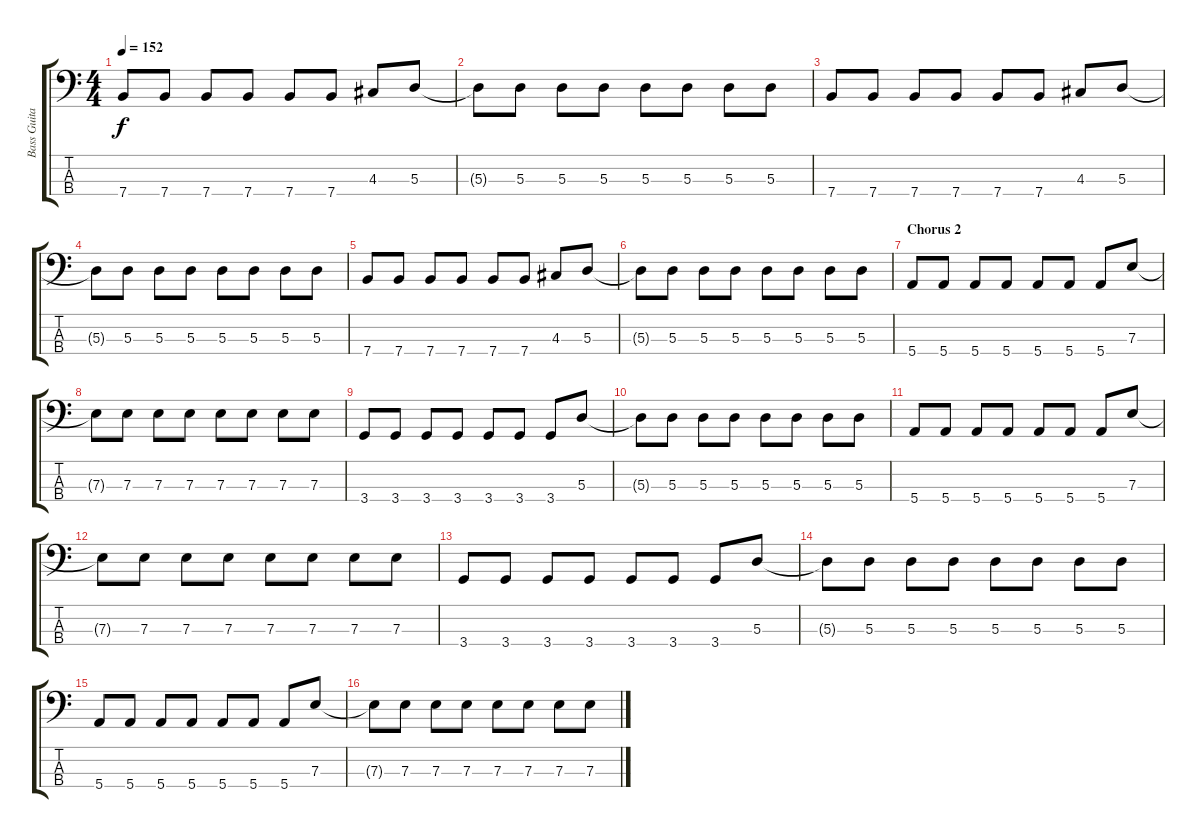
\track ("Bass Guitar" "Bass Guita") {instrument electricbasspick}
\staff {score tabs}
\tuning (G2 D2 A1 E1) {hide}
\ts (4 4)
\tempo 152
\clef f4
\ks c
7.4.8{dy f} 7.4.8 7.4.8 7.4.8 7.4.8 7.4.8 4.3.8 5.3.8 |
5.3{t}.8 5.3.8 5.3.8 5.3.8 5.3.8 5.3.8 5.3.8 5.3.8 |
7.4.8 7.4.8 7.4.8 7.4.8 7.4.8 7.4.8 4.3.8 5.3.8 |
5.3{t}.8 5.3.8 5.3.8 5.3.8 5.3.8 5.3.8 5.3.8 5.3.8 |
7.4.8 7.4.8 7.4.8 7.4.8 7.4.8 7.4.8 4.3.8 5.3.8 |
5.3{t}.8 5.3.8 5.3.8 5.3.8 5.3.8 5.3.8 5.3.8 5.3.8 |
\section ("" "Chorus 2")
5.4.8 5.4.8 5.4.8 5.4.8 5.4.8 5.4.8 5.4.8 7.3.8 |
7.3{t}.8 7.3.8 7.3.8 7.3.8 7.3.8 7.3.8 7.3.8 7.3.8 |
3.4.8 3.4.8 3.4.8 3.4.8 3.4.8 3.4.8 3.4.8 5.3.8 |
5.3{t}.8 5.3.8 5.3.8 5.3.8 5.3.8 5.3.8 5.3.8 5.3.8 |
5.4.8 5.4.8 5.4.8 5.4.8 5.4.8 5.4.8 5.4.8 7.3.8 |
7.3{t}.8 7.3.8 7.3.8 7.3.8 7.3.8 7.3.8 7.3.8 7.3.8 |
3.4.8 3.4.8 3.4.8 3.4.8 3.4.8 3.4.8 3.4.8 5.3.8 |
5.3{t}.8 5.3.8 5.3.8 5.3.8 5.3.8 5.3.8 5.3.8 5.3.8 |
5.4.8 5.4.8 5.4.8 5.4.8 5.4.8 5.4.8 5.4.8 7.3.8 |
7.3{t}.8 7.3.8 7.3.8 7.3.8 7.3.8 7.3.8 7.3.8 7.3.8
